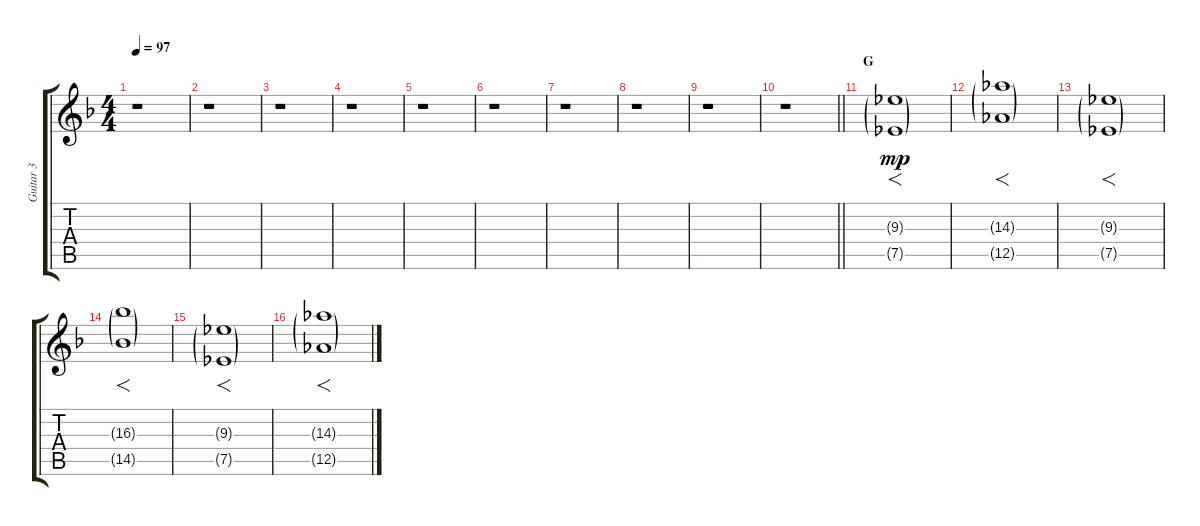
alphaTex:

\track ("Guitar 3" "Guitar 3") {instrument distortionguitar}
\staff {score tabs}
\tuning (Eb4 Bb3 Gb3 Db3 Ab2 Db2) {hide}
\ts (4 4)
\tempo 97
\clef g2
\ks dminor
r.1{dy mp} |
r.1 |
r.1 |
r.1 |
r.1 |
r.1 |
r.1 |
r.1 |
r.1 |
\barLineRight lightlight
r.1 |
\section ("" "G")
(9.3{g} 7.5{g}).1{f} |
(14.3{g} 12.5{g}).1{f} |
(9.3{g} 7.5{g}).1{f} |
(16.3{g} 14.5{g}).1{f} |
(9.3{g} 7.5{g}).1{f} |
(14.3{g} 12.5{g}).1{f}
